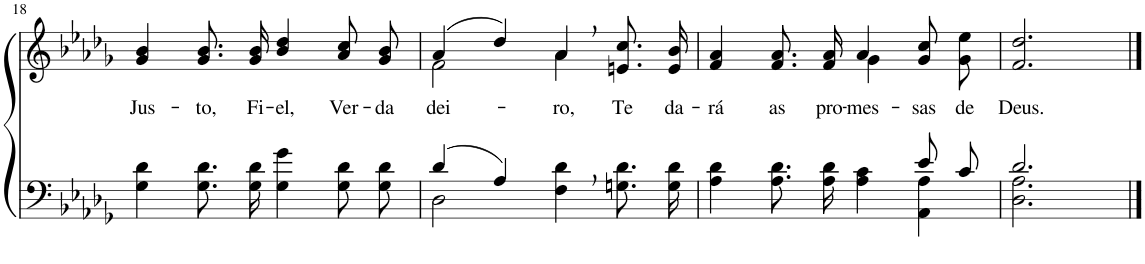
**kern	**kern	**text
*part2	*part1	*part1
*staff2	*staff1	*staff1
*I"Parte III e IV	*I"Parte I e II	*
!!LO:PB:g=z
*clefF4	*clefG2	*
*Trd2c3	*Trd2c3	*
*k[b-e-a-d-g-]	*k[b-e-a-d-g-]	*
*M4/4	*M4/4	*
=18	=18	=18
!	!	!LO:LY:b
4G-\ 4d-\	4g-/ 4b-/	Jus-
!	!	!LO:LY:b
8.G-\ 8.d-\L	8.g-/ 8.b-/L	-to,
!	!	!LO:LY:b
16G-\ 16d-\Jk	16g-/ 16b-/Jk	Fi-
!	!	!LO:LY:b
4G-\ 4g-\	4b-/ 4dd-/	-el,
!	!	!LO:LY:b
8G-\ 8d-\L	8a-/ 8cc/L	Ver-
!	!	!LO:LY:b
8G-\ 8d-\J	8g-/ 8b-/J	-da-
=19	=19	=19
*^	*^	*
!	!	!	!	!LO:LY:b
(4d-/	2D-\	(4a-/	2f\	-dei-
4A-/)	.	4dd-/)	.	.
!	!	!	!	!LO:LY:b
4F\, 4d-\,	2ryy	4a-,/	4a-\	-ro,
!	!	!	!	!LO:LY:b
8.Gn\ 8.d-\L	.	8.en/ 8.cc/L	4ryy	Te
!	!	!	!	!LO:LY:b
16G\ 16d-\Jk	.	16e/ 16b-/Jk	.	da-
=20	=20	=20	=20	=20
!	!	!	!	!LO:LY:b
4A-\ 4d-\	2.ryy	4f/ 4a-/	2ryy	-rá
!	!	!	!	!LO:LY:b
8.A-\ 8.d-\L	.	8.f/ 8.a-/L	.	as
!	!	!	!	!LO:LY:b
16A-\ 16d-\Jk	.	16f/ 16a-/Jk	.	pro-
!	!	!	!	!LO:LY:b
4A-\ 4c\	.	4a-/	4g-\	mes-
!	!	!	!	!LO:LY:b
8e-/L	4AA-\ 4A-\	8g-\ 8cc\L	4ryy	-sas
!	!	!	!	!LO:LY:b
8c/J	.	8g-\ 8ee-\J	.	de
*	*	*v	*v	*
=21	=21	=21	=21
!	!	!	!LO:LY:b
2.d-/	2.D-\ 2.A-\	2.f/ 2.dd-/	Deus.
*v	*v	*	*
==	==	==
*-	*-	*-
